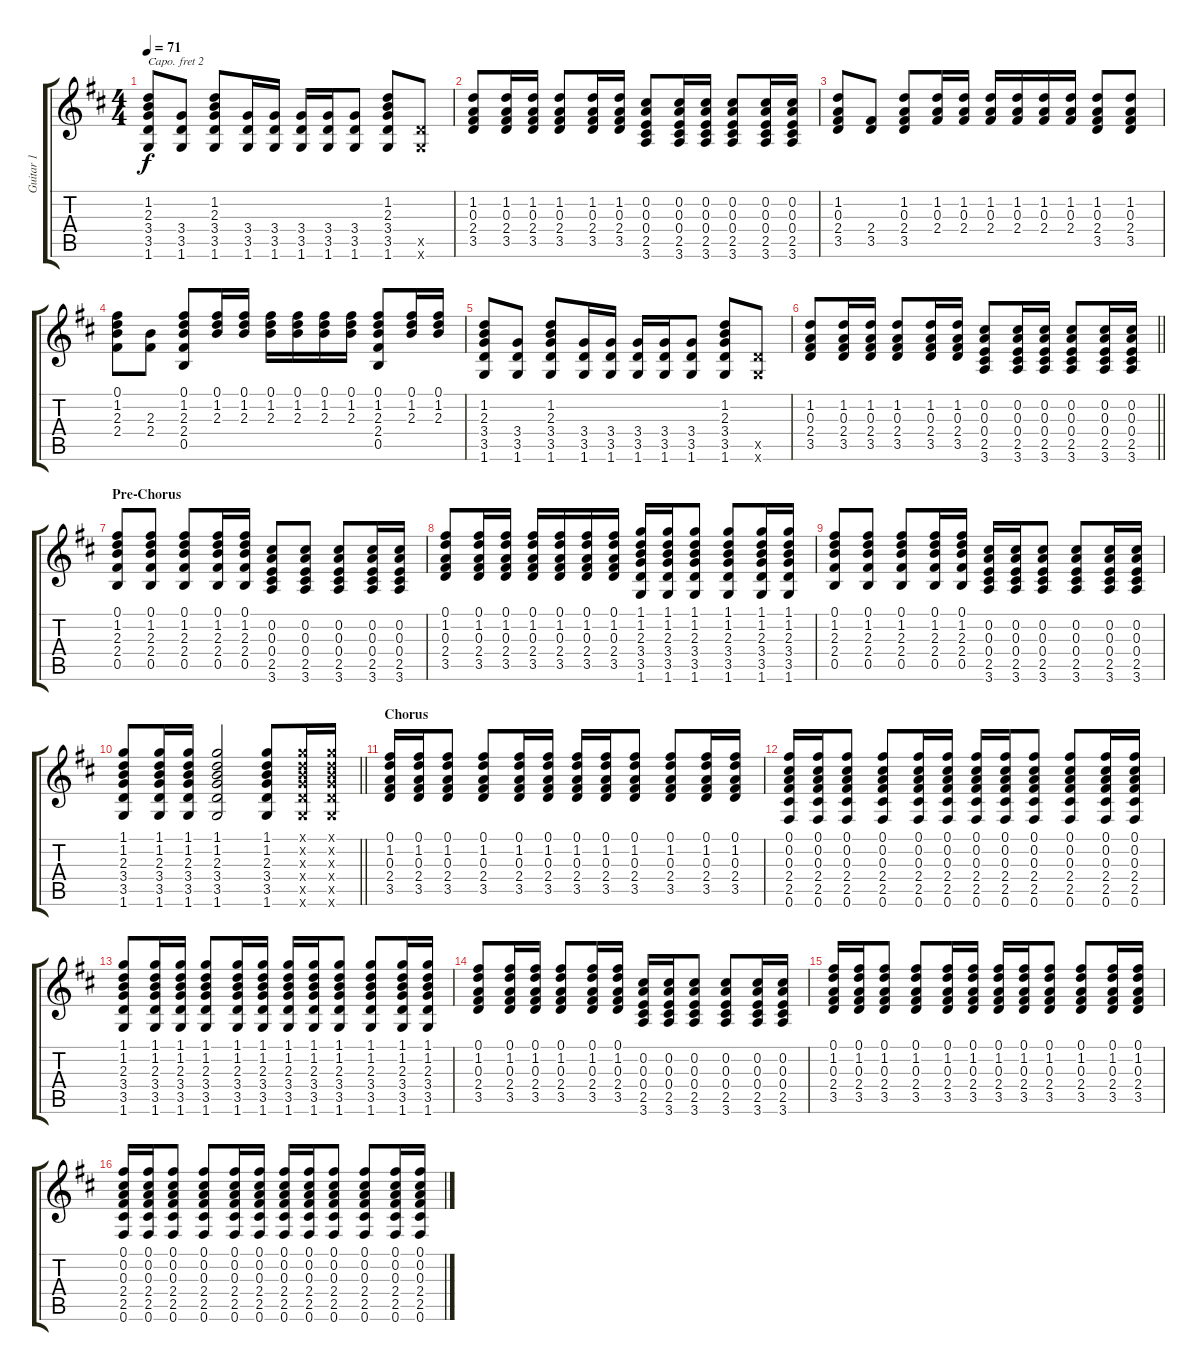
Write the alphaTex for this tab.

\track ("Guitar 1" "Guitar 1") {instrument acousticguitarsteel}
\staff {score tabs}
\capo 2
\tuning (E4 B3 G3 D3 A2 E2) {hide}
\ts (4 4)
\tempo 71
\clef g2
\ks bminor
(1.2 2.3 3.4 3.5 1.6).8{dy f} (3.4 3.5 1.6).8 (1.2 2.3 3.4 3.5 1.6).8 (3.4 3.5 1.6).16 (3.4 3.5 1.6).16 (3.4 3.5 1.6).16 (3.4 3.5 1.6).16 (3.4 3.5 1.6).8 (1.2 2.3 3.4 3.5 1.6).8 (3.5{x} 1.6{x}).8 |
(1.2 0.3 2.4 3.5).8 (1.2 0.3 2.4 3.5).16 (1.2 0.3 2.4 3.5).16 (1.2 0.3 2.4 3.5).8 (1.2 0.3 2.4 3.5).16 (1.2 0.3 2.4 3.5).16 (0.2 0.3 0.4 2.5 3.6).8 (0.2 0.3 0.4 2.5 3.6).16 (0.2 0.3 0.4 2.5 3.6).16 (0.2 0.3 0.4 2.5 3.6).8 (0.2 0.3 0.4 2.5 3.6).16 (0.2 0.3 0.4 2.5 3.6).16 |
(1.2 0.3 2.4 3.5).8 (2.4 3.5).8 (1.2 0.3 2.4 3.5).8 (1.2 0.3 2.4).16 (1.2 0.3 2.4).16 (1.2 0.3 2.4).16 (1.2 0.3 2.4).16 (1.2 0.3 2.4).16 (1.2 0.3 2.4).16 (1.2 0.3 2.4 3.5).8 (1.2 0.3 2.4 3.5).8 |
(0.1 1.2 2.3 2.4).8 (2.3 2.4).8 (0.1 1.2 2.3 2.4 0.5).8 (0.1 1.2 2.3).16 (0.1 1.2 2.3).16 (0.1 1.2 2.3).16 (0.1 1.2 2.3).16 (0.1 1.2 2.3).16 (0.1 1.2 2.3).16 (0.1 1.2 2.3 2.4 0.5).8 (0.1 1.2 2.3).16 (0.1 1.2 2.3).16 |
(1.2 2.3 3.4 3.5 1.6).8 (3.4 3.5 1.6).8 (1.2 2.3 3.4 3.5 1.6).8 (3.4 3.5 1.6).16 (3.4 3.5 1.6).16 (3.4 3.5 1.6).16 (3.4 3.5 1.6).16 (3.4 3.5 1.6).8 (1.2 2.3 3.4 3.5 1.6).8 (3.5{x} 1.6{x}).8 |
\barLineRight lightlight
(1.2 0.3 2.4 3.5).8 (1.2 0.3 2.4 3.5).16 (1.2 0.3 2.4 3.5).16 (1.2 0.3 2.4 3.5).8 (1.2 0.3 2.4 3.5).16 (1.2 0.3 2.4 3.5).16 (0.2 0.3 0.4 2.5 3.6).8 (0.2 0.3 0.4 2.5 3.6).16 (0.2 0.3 0.4 2.5 3.6).16 (0.2 0.3 0.4 2.5 3.6).8 (0.2 0.3 0.4 2.5 3.6).16 (0.2 0.3 0.4 2.5 3.6).16 |
\section ("" "Pre-Chorus")
(0.1 1.2 2.3 2.4 0.5).8 (0.1 1.2 2.3 2.4 0.5).8 (0.1 1.2 2.3 2.4 0.5).8 (0.1 1.2 2.3 2.4 0.5).16 (0.1 1.2 2.3 2.4 0.5).16 (0.2 0.3 0.4 2.5 3.6).8 (0.2 0.3 0.4 2.5 3.6).8 (0.2 0.3 0.4 2.5 3.6).8 (0.2 0.3 0.4 2.5 3.6).16 (0.2 0.3 0.4 2.5 3.6).16 |
(0.1 1.2 0.3 2.4 3.5).8 (0.1 1.2 0.3 2.4 3.5).16 (0.1 1.2 0.3 2.4 3.5).16 (0.1 1.2 0.3 2.4 3.5).16 (0.1 1.2 0.3 2.4 3.5).16 (0.1 1.2 0.3 2.4 3.5).16 (0.1 1.2 0.3 2.4 3.5).16 (1.1 1.2 2.3 3.4 3.5 1.6).16 (1.1 1.2 2.3 3.4 3.5 1.6).16 (1.1 1.2 2.3 3.4 3.5 1.6).8 (1.1 1.2 2.3 3.4 3.5 1.6).8 (1.1 1.2 2.3 3.4 3.5 1.6).16 (1.1 1.2 2.3 3.4 3.5 1.6).16 |
(0.1 1.2 2.3 2.4 0.5).8 (0.1 1.2 2.3 2.4 0.5).8 (0.1 1.2 2.3 2.4 0.5).8 (0.1 1.2 2.3 2.4 0.5).16 (0.1 1.2 2.3 2.4 0.5).16 (0.2 0.3 0.4 2.5 3.6).16 (0.2 0.3 0.4 2.5 3.6).16 (0.2 0.3 0.4 2.5 3.6).8 (0.2 0.3 0.4 2.5 3.6).8 (0.2 0.3 0.4 2.5 3.6).16 (0.2 0.3 0.4 2.5 3.6).16 |
\barLineRight lightlight
(1.1 1.2 2.3 3.4 3.5 1.6).8 (1.1 1.2 2.3 3.4 3.5 1.6).16 (1.1 1.2 2.3 3.4 3.5 1.6).16 (1.1 1.2 2.3 3.4 3.5 1.6).2 (1.1 1.2 2.3 3.4 3.5 1.6).8 (1.1{x} 1.2{x} 2.3{x} 3.4{x} 3.5{x} 1.6{x}).16 (1.1{x} 1.2{x} 2.3{x} 3.4{x} 3.5{x} 1.6{x}).16 |
\section ("" "Chorus")
(0.1 1.2 0.3 2.4 3.5).16 (0.1 1.2 0.3 2.4 3.5).16 (0.1 1.2 0.3 2.4 3.5).8 (0.1 1.2 0.3 2.4 3.5).8 (0.1 1.2 0.3 2.4 3.5).16 (0.1 1.2 0.3 2.4 3.5).16 (0.1 1.2 0.3 2.4 3.5).16 (0.1 1.2 0.3 2.4 3.5).16 (0.1 1.2 0.3 2.4 3.5).8 (0.1 1.2 0.3 2.4 3.5).8 (0.1 1.2 0.3 2.4 3.5).16 (0.1 1.2 0.3 2.4 3.5).16 |
(0.1 0.2 0.3 2.4 2.5 0.6).16 (0.1 0.2 0.3 2.4 2.5 0.6).16 (0.1 0.2 0.3 2.4 2.5 0.6).8 (0.1 0.2 0.3 2.4 2.5 0.6).8 (0.1 0.2 0.3 2.4 2.5 0.6).16 (0.1 0.2 0.3 2.4 2.5 0.6).16 (0.1 0.2 0.3 2.4 2.5 0.6).16 (0.1 0.2 0.3 2.4 2.5 0.6).16 (0.1 0.2 0.3 2.4 2.5 0.6).8 (0.1 0.2 0.3 2.4 2.5 0.6).8 (0.1 0.2 0.3 2.4 2.5 0.6).16 (0.1 0.2 0.3 2.4 2.5 0.6).16 |
(1.1 1.2 2.3 3.4 3.5 1.6).8 (1.1 1.2 2.3 3.4 3.5 1.6).16 (1.1 1.2 2.3 3.4 3.5 1.6).16 (1.1 1.2 2.3 3.4 3.5 1.6).8 (1.1 1.2 2.3 3.4 3.5 1.6).16 (1.1 1.2 2.3 3.4 3.5 1.6).16 (1.1 1.2 2.3 3.4 3.5 1.6).16 (1.1 1.2 2.3 3.4 3.5 1.6).16 (1.1 1.2 2.3 3.4 3.5 1.6).8 (1.1 1.2 2.3 3.4 3.5 1.6).8 (1.1 1.2 2.3 3.4 3.5 1.6).16 (1.1 1.2 2.3 3.4 3.5 1.6).16 |
(0.1 1.2 0.3 2.4 3.5).8 (0.1 1.2 0.3 2.4 3.5).16 (0.1 1.2 0.3 2.4 3.5).16 (0.1 1.2 0.3 2.4 3.5).8 (0.1 1.2 0.3 2.4 3.5).16 (0.1 1.2 0.3 2.4 3.5).16 (0.2 0.3 0.4 2.5 3.6).16 (0.2 0.3 0.4 2.5 3.6).16 (0.2 0.3 0.4 2.5 3.6).8 (0.2 0.3 0.4 2.5 3.6).8 (0.2 0.3 0.4 2.5 3.6).16 (0.2 0.3 0.4 2.5 3.6).16 |
(0.1 1.2 0.3 2.4 3.5).16 (0.1 1.2 0.3 2.4 3.5).16 (0.1 1.2 0.3 2.4 3.5).8 (0.1 1.2 0.3 2.4 3.5).8 (0.1 1.2 0.3 2.4 3.5).16 (0.1 1.2 0.3 2.4 3.5).16 (0.1 1.2 0.3 2.4 3.5).16 (0.1 1.2 0.3 2.4 3.5).16 (0.1 1.2 0.3 2.4 3.5).8 (0.1 1.2 0.3 2.4 3.5).8 (0.1 1.2 0.3 2.4 3.5).16 (0.1 1.2 0.3 2.4 3.5).16 |
(0.1 0.2 0.3 2.4 2.5 0.6).16 (0.1 0.2 0.3 2.4 2.5 0.6).16 (0.1 0.2 0.3 2.4 2.5 0.6).8 (0.1 0.2 0.3 2.4 2.5 0.6).8 (0.1 0.2 0.3 2.4 2.5 0.6).16 (0.1 0.2 0.3 2.4 2.5 0.6).16 (0.1 0.2 0.3 2.4 2.5 0.6).16 (0.1 0.2 0.3 2.4 2.5 0.6).16 (0.1 0.2 0.3 2.4 2.5 0.6).8 (0.1 0.2 0.3 2.4 2.5 0.6).8 (0.1 0.2 0.3 2.4 2.5 0.6).16 (0.1 0.2 0.3 2.4 2.5 0.6).16
